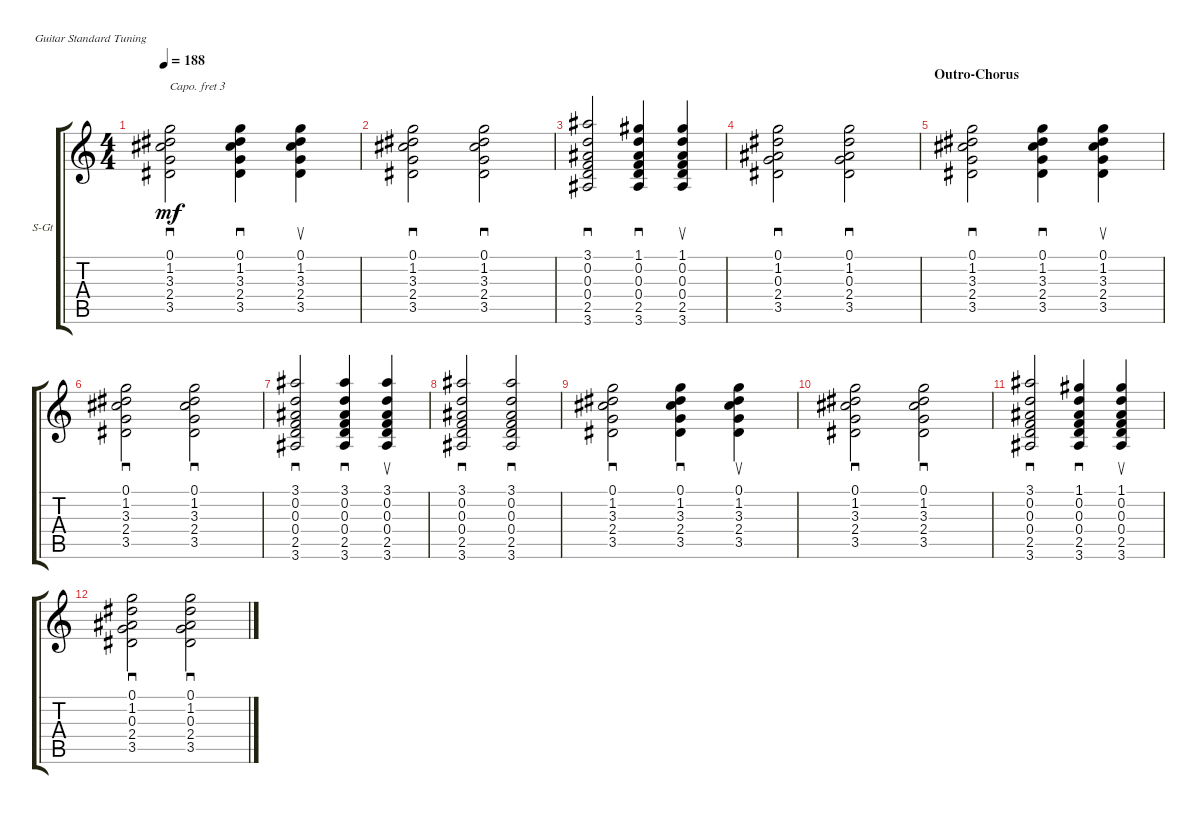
\defaultSystemsLayout 4
\bracketExtendMode groupsimilarinstruments
\firstSystemTrackNameOrientation horizontal
\otherSystemsTrackNameOrientation horizontal
\track ("Steel Guitar" "S-Gt") {instrument acousticguitarsteel}
\staff {score tabs}
\capo 3
\tuning (E4 B3 G3 D3 A2 E2)
\ts (4 4)
\tempo 188
\clef g2
\ks c
(0.1 1.2 3.3 2.4 3.5).2{sd dy mf} (3.5 2.4 3.3 1.2 0.1).4{sd} (3.5 2.4 3.3 1.2 0.1).4{su} |
(3.5 2.4 3.3 1.2 0.1).2{sd} (3.5 2.4 3.3 1.2 0.1).2{sd} |
(3.1 0.2 0.3 0.4 2.5 3.6).2{sd} (2.5 0.4 0.3 0.2 1.1 3.6).4{sd} (2.5 0.4 0.3 0.2 1.1 3.6).4{su} |
(3.5 2.4 0.3 1.2 0.1).2{sd} (3.5 2.4 0.3 1.2 0.1).2{sd} |
\section ("" "Outro-Chorus")
(0.1 1.2 3.3 2.4 3.5).2{sd} (3.5 2.4 3.3 1.2 0.1).4{sd} (3.5 2.4 3.3 1.2 0.1).4{su} |
(3.5 2.4 3.3 1.2 0.1).2{sd} (3.5 2.4 3.3 1.2 0.1).2{sd} |
(3.1 0.2 0.3 0.4 2.5 3.6).2{sd} (2.5 0.4 0.3 0.2 3.1 3.6).4{sd} (2.5 0.4 0.3 0.2 3.1 3.6).4{su} |
(2.5 0.4 0.3 0.2 3.1 3.6).2{sd} (2.5 0.4 0.3 0.2 3.1 3.6).2{sd} |
(0.1 1.2 3.3 2.4 3.5).2{sd} (3.5 2.4 3.3 1.2 0.1).4{sd} (3.5 2.4 3.3 1.2 0.1).4{su} |
(3.5 2.4 3.3 1.2 0.1).2{sd} (3.5 2.4 3.3 1.2 0.1).2{sd} |
(3.1 0.2 0.3 0.4 2.5 3.6).2{sd} (2.5 0.4 0.3 0.2 1.1 3.6).4{sd} (2.5 0.4 0.3 0.2 1.1 3.6).4{su} |
(3.5 2.4 0.3 1.2 0.1).2{sd} (3.5 2.4 0.3 1.2 0.1).2{sd}
